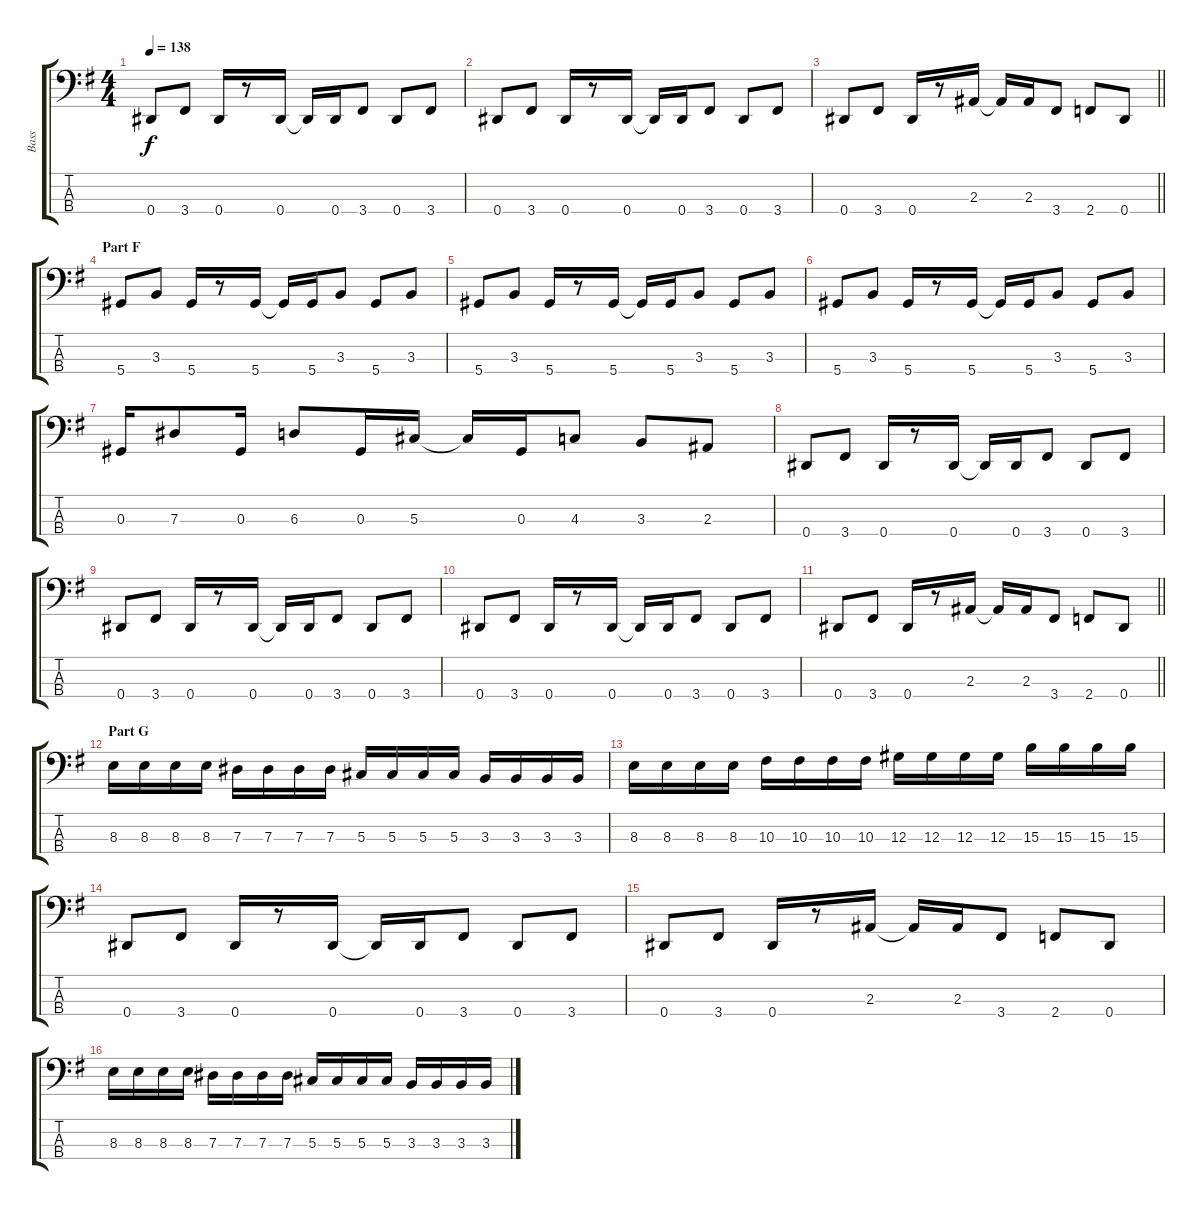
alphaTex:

\track ("Bass" "Bass") {instrument electricbasspick}
\staff {score tabs}
\tuning (Gb2 Db2 Ab1 Eb1) {hide}
\ts (4 4)
\tempo 138
\clef f4
\ks g
0.4.8{dy f} 3.4.8 0.4.16 r.8 0.4.16 0.4{t}.16 0.4.16 3.4.8 0.4.8 3.4.8 |
0.4.8 3.4.8 0.4.16 r.8 0.4.16 0.4{t}.16 0.4.16 3.4.8 0.4.8 3.4.8 |
\barLineRight lightlight
0.4.8 3.4.8 0.4.16 r.8 2.3.16 2.3{t}.16 2.3.16 3.4.8 2.4.8 0.4.8 |
\section ("" "Part F")
5.4.8 3.3.8 5.4.16 r.8 5.4.16 5.4{t}.16 5.4.16 3.3.8 5.4.8 3.3.8 |
5.4.8 3.3.8 5.4.16 r.8 5.4.16 5.4{t}.16 5.4.16 3.3.8 5.4.8 3.3.8 |
5.4.8 3.3.8 5.4.16 r.8 5.4.16 5.4{t}.16 5.4.16 3.3.8 5.4.8 3.3.8 |
0.3.16 7.3.8 0.3.16 6.3.8 0.3.16 5.3.16 5.3{t}.16 0.3.16 4.3.8 3.3.8 2.3.8 |
0.4.8 3.4.8 0.4.16 r.8 0.4.16 0.4{t}.16 0.4.16 3.4.8 0.4.8 3.4.8 |
0.4.8 3.4.8 0.4.16 r.8 0.4.16 0.4{t}.16 0.4.16 3.4.8 0.4.8 3.4.8 |
0.4.8 3.4.8 0.4.16 r.8 0.4.16 0.4{t}.16 0.4.16 3.4.8 0.4.8 3.4.8 |
\barLineRight lightlight
0.4.8 3.4.8 0.4.16 r.8 2.3.16 2.3{t}.16 2.3.16 3.4.8 2.4.8 0.4.8 |
\section ("" "Part G")
8.3.16 8.3.16 8.3.16 8.3.16 7.3.16 7.3.16 7.3.16 7.3.16 5.3.16 5.3.16 5.3.16 5.3.16 3.3.16 3.3.16 3.3.16 3.3.16 |
8.3.16 8.3.16 8.3.16 8.3.16 10.3.16 10.3.16 10.3.16 10.3.16 12.3.16 12.3.16 12.3.16 12.3.16 15.3.16 15.3.16 15.3.16 15.3.16 |
0.4.8 3.4.8 0.4.16 r.8 0.4.16 0.4{t}.16 0.4.16 3.4.8 0.4.8 3.4.8 |
0.4.8 3.4.8 0.4.16 r.8 2.3.16 2.3{t}.16 2.3.16 3.4.8 2.4.8 0.4.8 |
8.3.16 8.3.16 8.3.16 8.3.16 7.3.16 7.3.16 7.3.16 7.3.16 5.3.16 5.3.16 5.3.16 5.3.16 3.3.16 3.3.16 3.3.16 3.3.16
